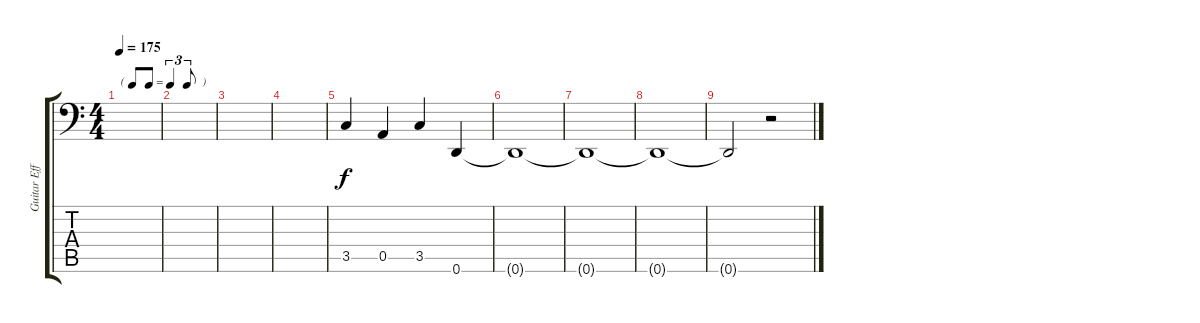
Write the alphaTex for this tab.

\track ("Guitar Effect" "Guitar Eff") {instrument distortionguitar}
\staff {score tabs}
\tuning (E3 B2 G2 D2 A1 D1) {hide}
\ts (4 4)
\tf triplet8th
\tempo 175
\clef f4
\ks c
|
|
|
|
3.5.4{volume 9} 0.5.4 3.5.4 0.6.4 |
0.6{t}.1 |
0.6{t}.1 |
0.6{t}.1 |
0.6{t}.2 r.2
